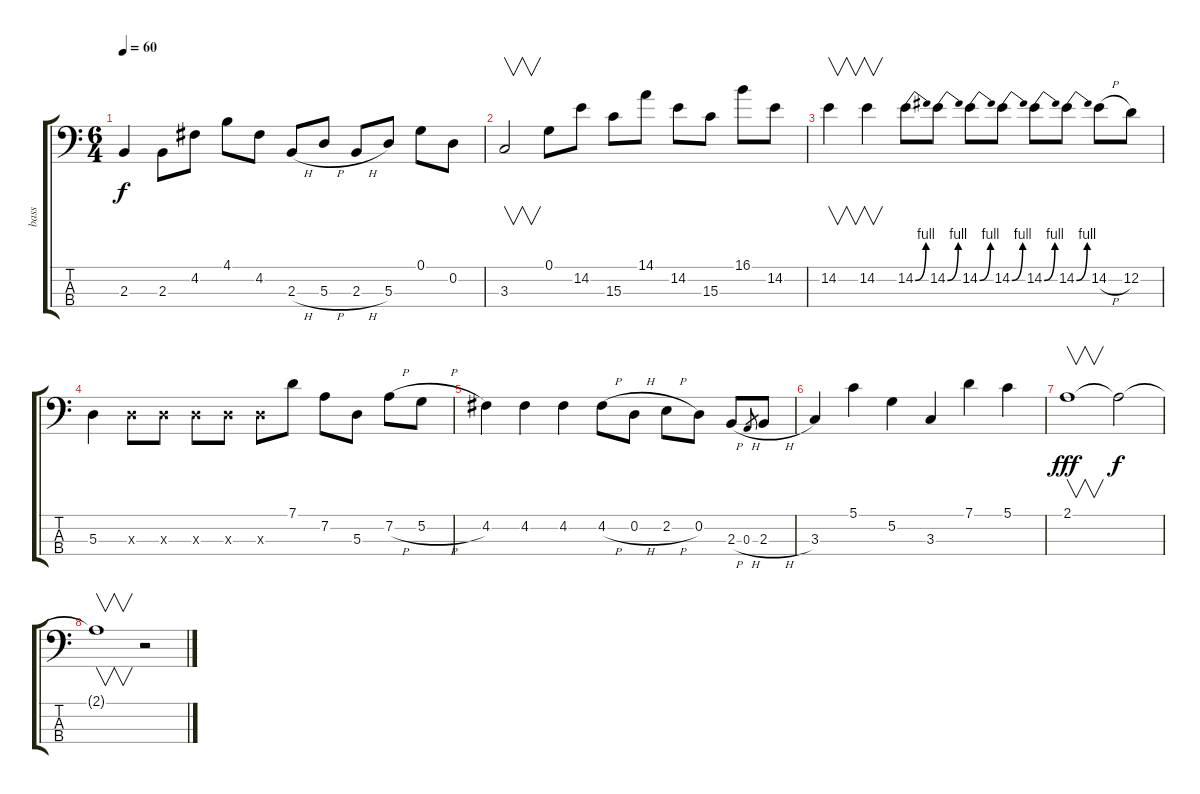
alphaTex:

\track ("bass" "bass") {instrument acousticbass}
\staff {score tabs}
\tuning (G2 D2 A1 E1) {hide}
\ts (6 4)
\tempo 60
\clef f4
\ks c
2.3.4{dy f} 2.3.8 4.2.8 4.1.8 4.2.8 2.3{h}.8 5.3{h}.8 2.3{h}.8 5.3.8 0.1.8 0.2.8 |
3.3.2{v} 0.1.8 14.2.8 15.3.8 14.1.8 14.2.8 15.3.8 16.1.8 14.2.8 |
14.2.4{v} 14.2.4{v} 14.2{be (bend 0 0 60 4)}.8 14.2{be (bend 0 0 60 4)}.8 14.2{be (bend 0 0 60 4)}.8 14.2{be (bend 0 0 60 4)}.8 14.2{be (bend 0 0 60 4)}.8 14.2{be (bend 0 0 60 4)}.8 14.2{h}.8 12.2.8 |
5.3.4 5.3{x}.8 5.3{x}.8 5.3{x}.8 5.3{x}.8 5.3{x}.8 7.1.8 7.2.8 5.3.8 7.2{h}.8 5.2{h}.8 |
4.2.4 4.2.4 4.2.4 4.2{h}.8 0.2{h}.8 2.2{h}.8 0.2.8 2.3{h}.8 0.3{h}.8{gr} 2.3{h}.8 |
3.3.4 5.1.4 5.2.4 3.3.4 7.1.4 5.1.4 |
2.1.1{v dy fff} 2.1{t}.2{dy f} |
2.1{t}.1{v} r.2
